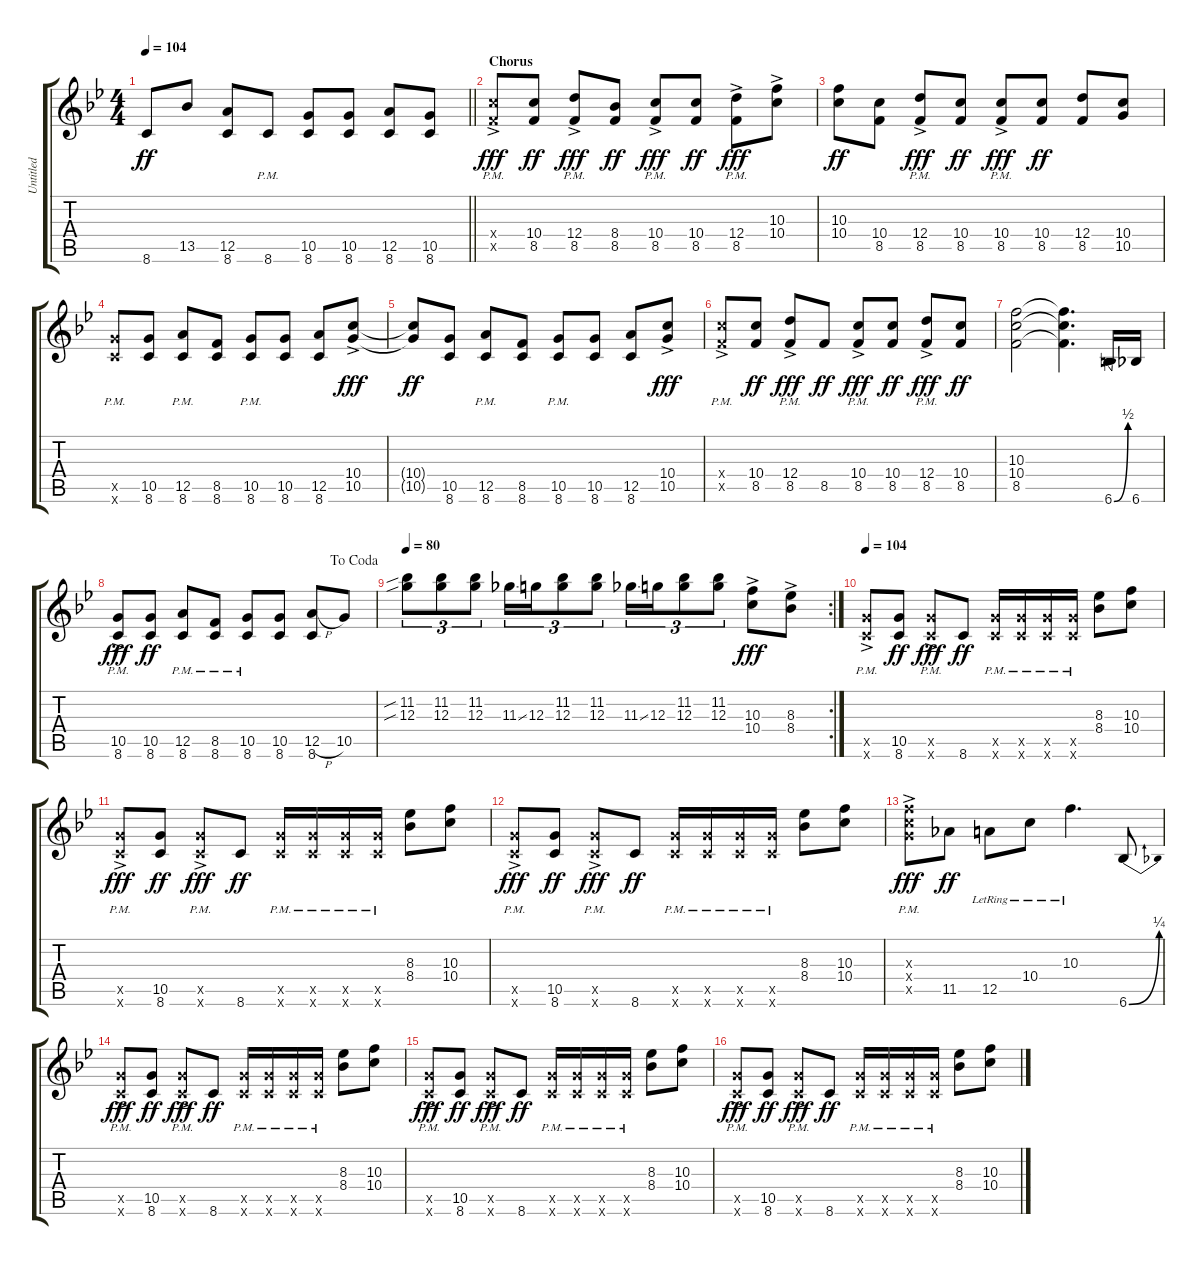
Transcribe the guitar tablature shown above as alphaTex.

\track ("Untitled" "Untitled") {instrument distortionguitar}
\staff {score tabs}
\tuning (E4 B3 G3 D3 A2 E2) {hide}
\ts (4 4)
\tempo 104
\clef g2
\barLineRight lightlight
\ks bb
8.6.8{dy ff} 13.5.8 (12.5 8.6).8 8.6{pm}.8 (10.5 8.6).8 (10.5 8.6).8 (12.5 8.6).8 (10.5 8.6).8 |
\section ("" "Chorus")
(10.4{ac pm x} 8.5{ac pm x}).8{dy fff} (10.4 8.5).8{dy ff} (12.4{ac pm} 8.5{ac pm}).8{dy fff} (8.4 8.5).8{dy ff} (10.4{ac pm} 8.5{ac pm}).8{dy fff} (10.4 8.5).8{dy ff} (12.4{ac pm} 8.5{ac pm}).8{dy fff} (10.3{ac} 10.4{ac}).8 |
(10.3 10.4).8{dy ff} (10.4 8.5).8 (12.4{ac pm} 8.5{ac pm}).8{dy fff} (10.4 8.5).8{dy ff} (10.4{ac pm} 8.5{ac pm}).8{dy fff} (10.4 8.5).8{dy ff} (12.4 8.5).8 (10.4 10.5).8 |
(10.5{pm x} 8.6{pm x}).8 (10.5 8.6).8 (12.5{pm} 8.6{pm}).8 (8.5 8.6).8 (10.5{pm} 8.6{pm}).8 (10.5 8.6).8 (12.5 8.6).8 (10.4{ac} 10.5{ac}).8{dy fff} |
(10.4{t} 10.5{t}).8{dy ff} (10.5 8.6).8 (12.5{pm} 8.6{pm}).8 (8.5 8.6).8 (10.5{pm} 8.6{pm}).8 (10.5 8.6).8 (12.5 8.6).8 (10.4{ac} 10.5{ac}).8{dy fff} |
(10.4{ac pm x} 8.5{ac pm x}).8 (10.4 8.5).8{dy ff} (12.4{ac pm} 8.5{ac pm}).8{dy fff} 8.5.8{dy ff} (10.4{ac pm} 8.5{ac pm}).8{dy fff} (10.4 8.5).8{dy ff} (12.4{ac pm} 8.5{ac pm}).8{dy fff} (10.4 8.5).8{dy ff} |
(10.3 10.4 8.5).2 (10.3{t} 10.4{t} 8.5{t}).4{d} 6.6{be (bend 0 0 60 2)}.16 6.6.16 |
\jump dacoda
(10.5{ac pm} 8.6{ac pm}).8{dy fff} (10.5 8.6).8{dy ff} (12.5{pm} 8.6{pm}).8 (8.5{pm} 8.6{pm}).8 (10.5{pm} 8.6{pm}).8 (10.5 8.6).8 (12.5{h} 8.6).8 10.5.8 |
\rc 2
\tempo 80
(11.2{sib} 12.3{sib}).8{tu (3 2)} (11.2 12.3).8{tu (3 2)} (11.2 12.3).8{tu (3 2)} 11.3{ss}.16{tu (3 2)} 12.3.16{tu (3 2)} (11.2 12.3).8{tu (3 2)} (11.2 12.3).8{tu (3 2)} 11.3{ss}.16{tu (3 2)} 12.3.16{tu (3 2)} (11.2 12.3).8{tu (3 2)} (11.2 12.3).8{tu (3 2)} (10.3{ac} 10.4{ac}).8{dy fff} (8.3{ac} 8.4{ac}).8 |
\tempo 104
(10.5{ac pm x} 8.6{ac pm x}).8 (10.5 8.6).8{dy ff} (10.5{ac pm x} 8.6{ac pm x}).8{dy fff} 8.6.8{dy ff} (10.5{pm x} 8.6{pm x}).16 (10.5{pm x} 8.6{pm x}).16 (10.5{pm x} 8.6{pm x}).16 (10.5{pm x} 8.6{pm x}).16 (8.3 8.4).8 (10.3 10.4).8 |
(10.5{ac pm x} 8.6{ac pm x}).8{dy fff} (10.5 8.6).8{dy ff} (10.5{ac pm x} 8.6{ac pm x}).8{dy fff} 8.6.8{dy ff} (10.5{pm x} 8.6{pm x}).16 (10.5{pm x} 8.6{pm x}).16 (10.5{pm x} 8.6{pm x}).16 (10.5{pm x} 8.6{pm x}).16 (8.3 8.4).8 (10.3 10.4).8 |
(10.5{ac pm x} 8.6{ac pm x}).8{dy fff} (10.5 8.6).8{dy ff} (10.5{ac pm x} 8.6{ac pm x}).8{dy fff} 8.6.8{dy ff} (10.5{pm x} 8.6{pm x}).16 (10.5{pm x} 8.6{pm x}).16 (10.5{pm x} 8.6{pm x}).16 (10.5{pm x} 8.6{pm x}).16 (8.3 8.4).8 (10.3 10.4).8 |
(10.3{ac pm x} 10.4{ac pm x} 10.5{ac pm x}).8{dy fff} 11.5.8{dy ff} 12.5{lr}.8 10.4{lr}.8 10.3{lr}.4{d} 6.6{be (bend 0 0 60 1)}.8 |
(10.5{ac pm x} 8.6{ac pm x}).8{dy fff} (10.5 8.6).8{dy ff} (10.5{ac pm x} 8.6{ac pm x}).8{dy fff} 8.6.8{dy ff} (10.5{pm x} 8.6{pm x}).16 (10.5{pm x} 8.6{pm x}).16 (10.5{pm x} 8.6{pm x}).16 (10.5{pm x} 8.6{pm x}).16 (8.3 8.4).8 (10.3 10.4).8 |
(10.5{ac pm x} 8.6{ac pm x}).8{dy fff} (10.5 8.6).8{dy ff} (10.5{ac pm x} 8.6{ac pm x}).8{dy fff} 8.6.8{dy ff} (10.5{pm x} 8.6{pm x}).16 (10.5{pm x} 8.6{pm x}).16 (10.5{pm x} 8.6{pm x}).16 (10.5{pm x} 8.6{pm x}).16 (8.3 8.4).8 (10.3 10.4).8 |
(10.5{ac pm x} 8.6{ac pm x}).8{dy fff} (10.5 8.6).8{dy ff} (10.5{ac pm x} 8.6{ac pm x}).8{dy fff} 8.6.8{dy ff} (10.5{pm x} 8.6{pm x}).16 (10.5{pm x} 8.6{pm x}).16 (10.5{pm x} 8.6{pm x}).16 (10.5{pm x} 8.6{pm x}).16 (8.3 8.4).8 (10.3 10.4).8
